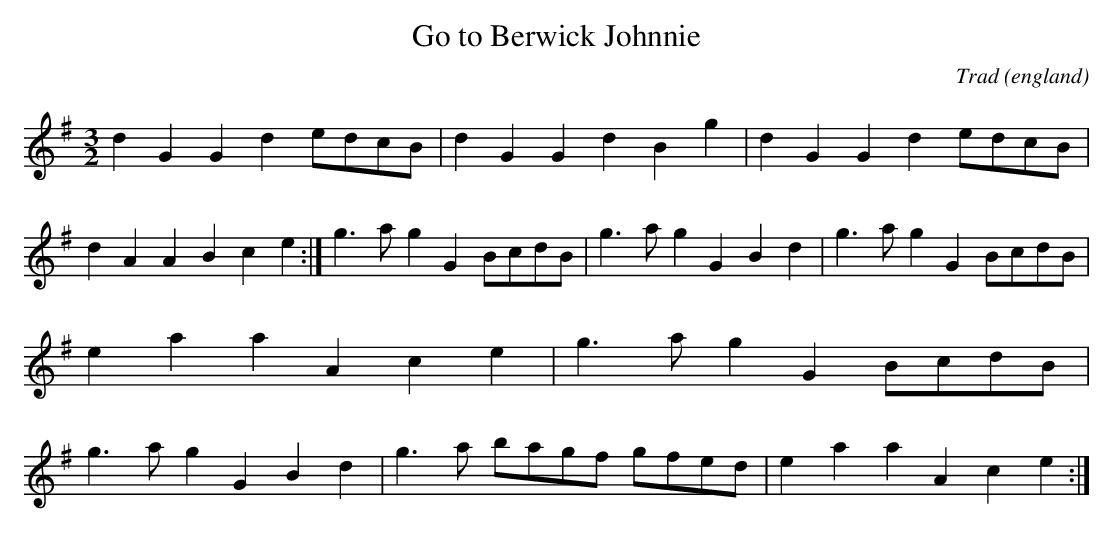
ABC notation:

X:1
T:Go to Berwick Johnnie
O:england
C:Trad
M:3/2
K:G
d2 G2 G2 d2 edcB|d2 G2 G2 d2 B2 g2|d2 G2 G2 d2 edcB|d2 A2 A2 B2 c2 e2:|\
g3 a g2 G2 BcdB|g3 a g2 G2 B2 d2|g3 a g2 G2 BcdB|e2 a2 a2 A2 c2 e2|\
g3 a g2 G2 BcdB|g3 a g2 G2 B2 d2|g3 a bagf gfed|e2 a2 a2 A2 c2 e2:|
